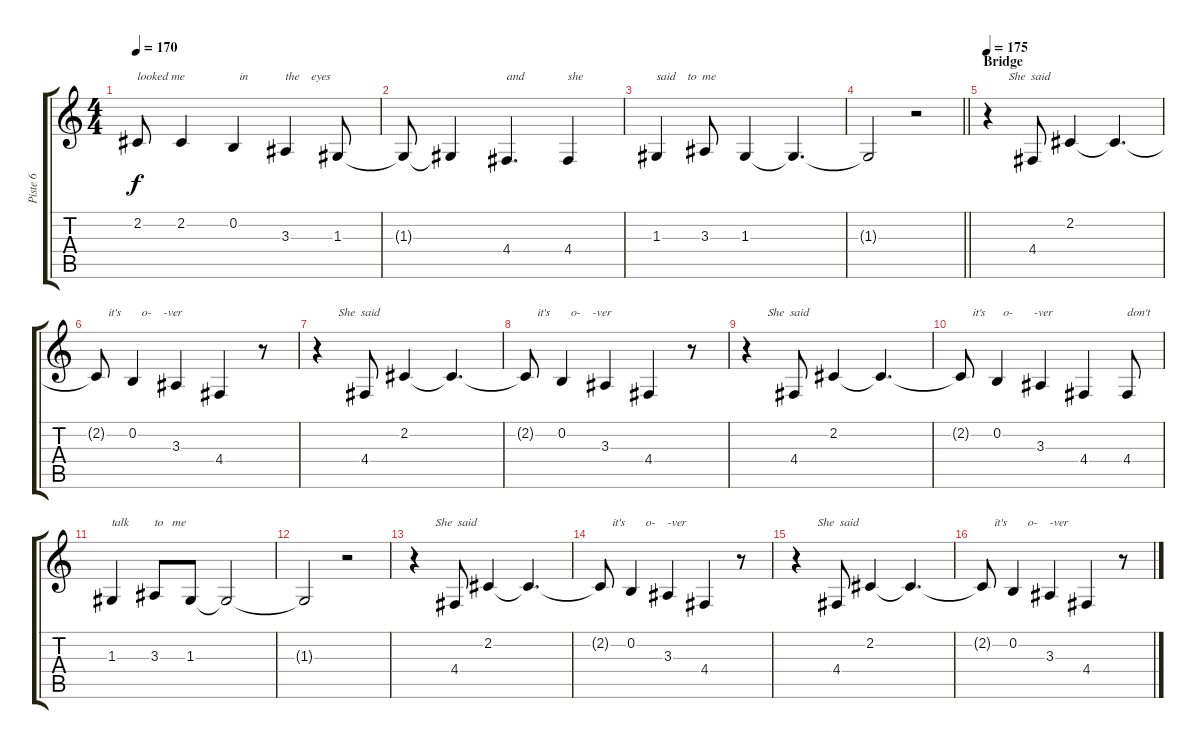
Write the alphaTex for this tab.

\track ("Piste 6" "Piste 6") {instrument altosax}
\staff {score tabs}
\tuning (E4 B3 G3 D3 A2 E2) {hide}
\ts (4 4)
\tempo 170
\clef g2
\ks c
2.2.8{txt "looked me" dy f} 2.2.4 0.2.4{txt "  in"} 3.3.4{txt "the    eyes"} 1.3.8 |
1.3{t}.8 1.3{t}.4 4.4.4{d txt "and"} 4.4.4{txt "she"} |
1.3.4{txt "said    to  me"} 3.3.8 1.3.4 1.3{t}.4{d} |
\barLineRight lightlight
1.3{t}.2 r.2 |
\section ("" "Bridge")
\tempo 175
r.4{txt "       She  said"} 4.4.8 2.2.4 2.2{t}.4{d} |
2.2{t}.8{txt "    it's       o-    -ver"} 0.2.4 3.3.4 4.4.4 r.8 |
r.4{txt "       She  said"} 4.4.8 2.2.4 2.2{t}.4{d} |
2.2{t}.8{txt "    it's       o-    -ver"} 0.2.4 3.3.4 4.4.4 r.8 |
r.4{txt "       She  said"} 4.4.8 2.2.4 2.2{t}.4{d} |
2.2{t}.8{txt "    it's      o-       -ver"} 0.2.4 3.3.4 4.4.4 4.4.8{txt "don't"} |
1.3.4{txt "talk"} 3.3.8{txt "to   me"} 1.3.8 1.3{t}.2 |
1.3{t}.2 r.2 |
r.4{txt "       She  said"} 4.4.8 2.2.4 2.2{t}.4{d} |
2.2{t}.8{txt "    it's       o-    -ver"} 0.2.4 3.3.4 4.4.4 r.8 |
r.4{txt "       She  said"} 4.4.8 2.2.4 2.2{t}.4{d} |
2.2{t}.8{txt "    it's       o-    -ver"} 0.2.4 3.3.4 4.4.4 r.8
